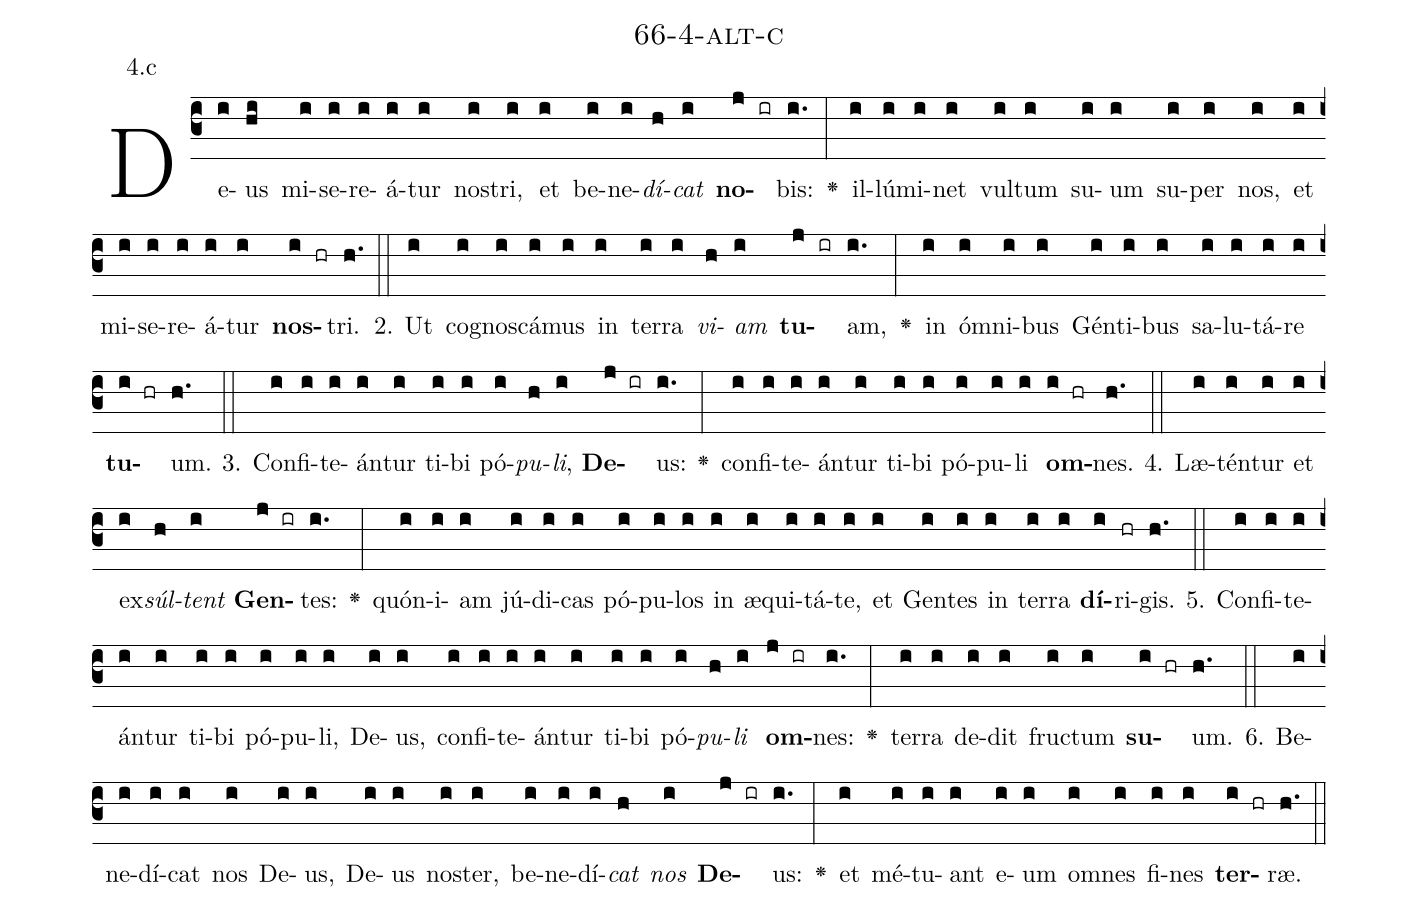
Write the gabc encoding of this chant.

name: 66-4-alt-c;
annotation: 4.c;
%%
(c3)De(i)us(hi) mi(i)se(i)re(i)á(i)tur(i) nos(i)tri,(i) et(i) be(i)ne(i)<i>dí</i>(h)<i>cat</i>(i) <b>no</b>(j ir)bis:(i.) <v>\greheightstar</v>(:) il(i)lú(i)mi(i)net(i) vul(i)tum(i) su(i)um(i) su(i)per(i) nos,(i) et(i) mi(i)se(i)re(i)á(i)tur(i) <b>nos</b>(i hr)tri.(h.) (::)
2. Ut(i) co(i)gnos(i)cá(i)mus(i) in(i) ter(i)ra(i) <i>vi</i>(h)<i>am</i>(i) <b>tu</b>(j ir)am,(i.) <v>\greheightstar</v>(:) in(i) óm(i)ni(i)bus(i) Gén(i)ti(i)bus(i) sa(i)lu(i)tá(i)re(i) <b>tu</b>(i hr)um.(h.) (::)
3. Con(i)fi(i)te(i)án(i)tur(i) ti(i)bi(i) pó(i)<i>pu</i>(h)<i>li</i>,(i) <b>De</b>(j ir)us:(i.) <v>\greheightstar</v>(:) con(i)fi(i)te(i)án(i)tur(i) ti(i)bi(i) pó(i)pu(i)li(i) <b>om</b>(i hr)nes.(h.) (::)
4. Læ(i)tén(i)tur(i) et(i) ex(i)<i>súl</i>(h)<i>tent</i>(i) <b>Gen</b>(j ir)tes:(i.) <v>\greheightstar</v>(:) quón(i)i(i)am(i) jú(i)di(i)cas(i) pó(i)pu(i)los(i) in(i) æ(i)qui(i)tá(i)te,(i) et(i) Gen(i)tes(i) in(i) ter(i)ra(i) <b>dí</b>(i)ri(hr)gis.(h.) (::)
5. Con(i)fi(i)te(i)án(i)tur(i) ti(i)bi(i) pó(i)pu(i)li,(i) De(i)us,(i) con(i)fi(i)te(i)án(i)tur(i) ti(i)bi(i) pó(i)<i>pu</i>(h)<i>li</i>(i) <b>om</b>(j ir)nes:(i.) <v>\greheightstar</v>(:) ter(i)ra(i) de(i)dit(i) fruc(i)tum(i) <b>su</b>(i hr)um.(h.) (::)
6. Be(i)ne(i)dí(i)cat(i) nos(i) De(i)us,(i) De(i)us(i) nos(i)ter,(i) be(i)ne(i)dí(i)<i>cat</i>(h) <i>nos</i>(i) <b>De</b>(j ir)us:(i.) <v>\greheightstar</v>(:) et(i) mé(i)tu(i)ant(i) e(i)um(i) om(i)nes(i) fi(i)nes(i) <b>ter</b>(i hr)ræ.(h.) (::)
